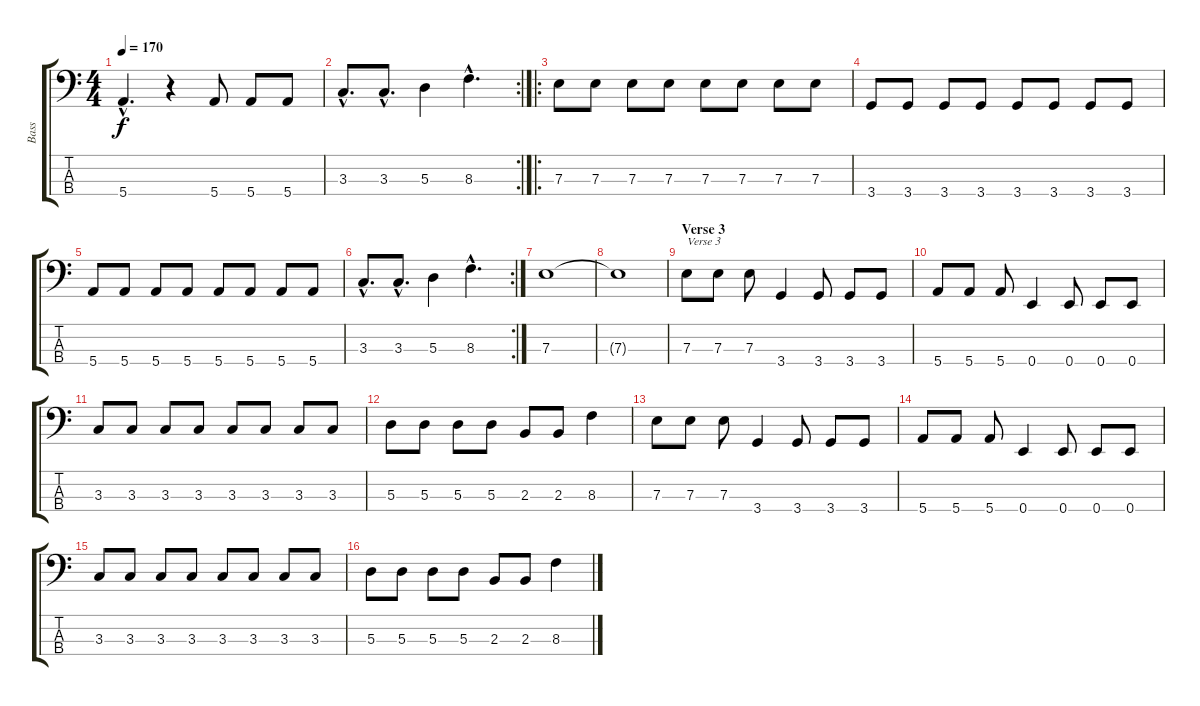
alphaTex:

\track ("Bass" "Bass") {instrument electricbasspick}
\staff {score tabs}
\tuning (G2 D2 A1 E1) {hide}
\ts (4 4)
\tempo 170
\clef f4
\ks c
5.4{hac}.4{d dy f} r.4 5.4.8 5.4.8 5.4.8 |
\rc 2
3.3{hac}.8{d} 3.3{hac}.8{d} 5.3.4 8.3{hac}.4{d} |
\ro
7.3.8 7.3.8 7.3.8 7.3.8 7.3.8 7.3.8 7.3.8 7.3.8 |
3.4.8 3.4.8 3.4.8 3.4.8 3.4.8 3.4.8 3.4.8 3.4.8 |
5.4.8 5.4.8 5.4.8 5.4.8 5.4.8 5.4.8 5.4.8 5.4.8 |
\rc 2
3.3{hac}.8{d} 3.3{hac}.8{d} 5.3.4 8.3{hac}.4{d} |
7.3.1 |
7.3{t}.1 |
\section ("" "Verse 3")
7.3.8{txt "Verse 3"} 7.3.8 7.3.8 3.4.4 3.4.8 3.4.8 3.4.8 |
5.4.8 5.4.8 5.4.8 0.4.4 0.4.8 0.4.8 0.4.8 |
3.3.8 3.3.8 3.3.8 3.3.8 3.3.8 3.3.8 3.3.8 3.3.8 |
5.3.8 5.3.8 5.3.8 5.3.8 2.3.8 2.3.8 8.3.4 |
7.3.8 7.3.8 7.3.8 3.4.4 3.4.8 3.4.8 3.4.8 |
5.4.8 5.4.8 5.4.8 0.4.4 0.4.8 0.4.8 0.4.8 |
3.3.8 3.3.8 3.3.8 3.3.8 3.3.8 3.3.8 3.3.8 3.3.8 |
5.3.8 5.3.8 5.3.8 5.3.8 2.3.8 2.3.8 8.3.4
